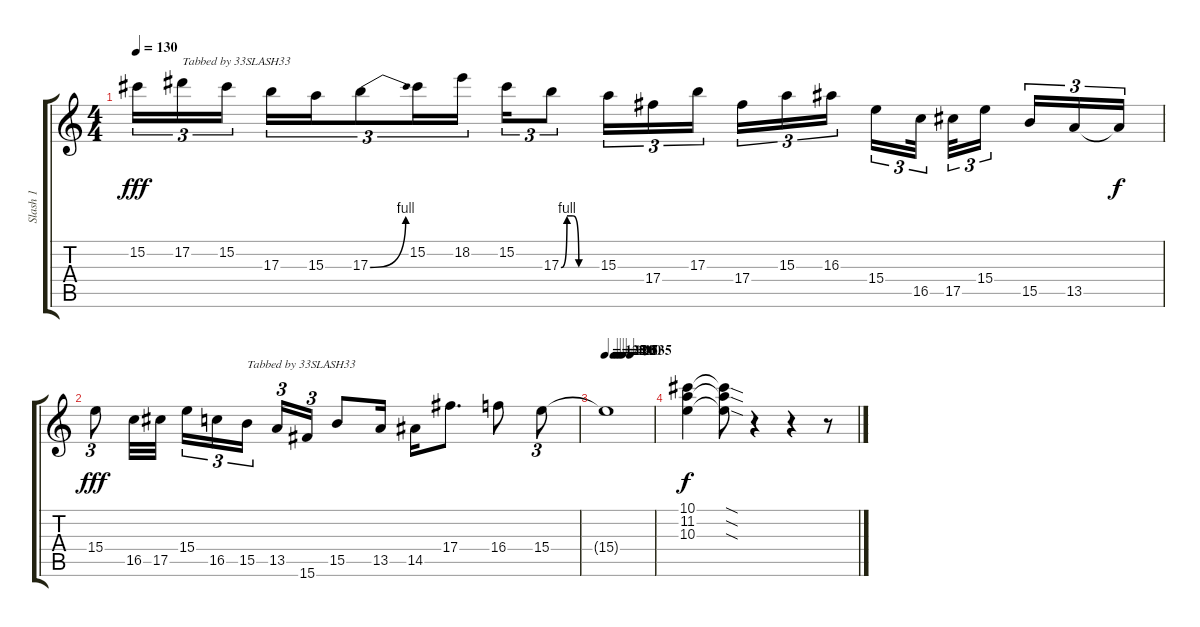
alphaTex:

\track ("Slash 1" "Slash 1") {instrument distortionguitar}
\staff {score tabs}
\tuning (Eb4 Bb3 Gb3 Db3 Ab2 Eb2) {hide}
\ts (4 4)
\tempo 130
\clef g2
\ks c
15.2.16{tu (3 2) dy fff} 17.2.16{tu (3 2) txt "Tabbed by 33SLASH33"} 15.2.16{tu (3 2) beam splitsecondary} 17.3.16{tu (3 2)} 15.3.16{tu (3 2)} 17.3{be (bend 0 0 60 4)}.8{tu (3 2)} 15.2.16{tu (3 2)} 18.2.16{tu (3 2) beam splitsecondary} 15.2.16{tu (3 2)} 17.3{be (custom 0 0 10 4 20 4 30 0 60 0)}.8{tu (3 2)} 15.3.16{tu (3 2)} 17.4.16{tu (3 2)} 17.3.16{tu (3 2) beam splitsecondary} 17.4.16{tu (3 2)} 15.3.16{tu (3 2)} 16.3.16{tu (3 2)} 15.4.16{tu (3 2)} 16.5.32{tu (3 2) beam splitsecondary} 17.5.32{tu (3 2)} 15.4.16{tu (3 2) beam splitsecondary} 15.5.16{tu (3 2)} 13.5.16{tu (3 2)} 13.5{t}.16{tu (3 2) dy f} |
15.4.8{tu (3 2) dy fff} 16.5.32 17.5.32{beam splitsecondary} 15.4.16{tu (3 2)} 16.5.16{tu (3 2)} 15.5.16{tu (3 2) txt "Tabbed by 33SLASH33"} 13.5.16{tu (3 2)} 15.6.16{tu (3 2)} 15.5.8 13.5.16 14.5.16 17.4.8{d} 16.4.8 15.4.8{tu (3 2)} |
\tempo 125
\tempo (120 0.1875)
\tempo (115 0.25)
\tempo (110 0.3125)
\tempo (95 0.375)
\tempo (135 0.53125)
15.4{t}.1 |
(10.1 11.2 10.3).4{dy f} (10.1{sod t} 11.2{sod t} 10.3{sod t}).8 r.4 r.4 r.8
